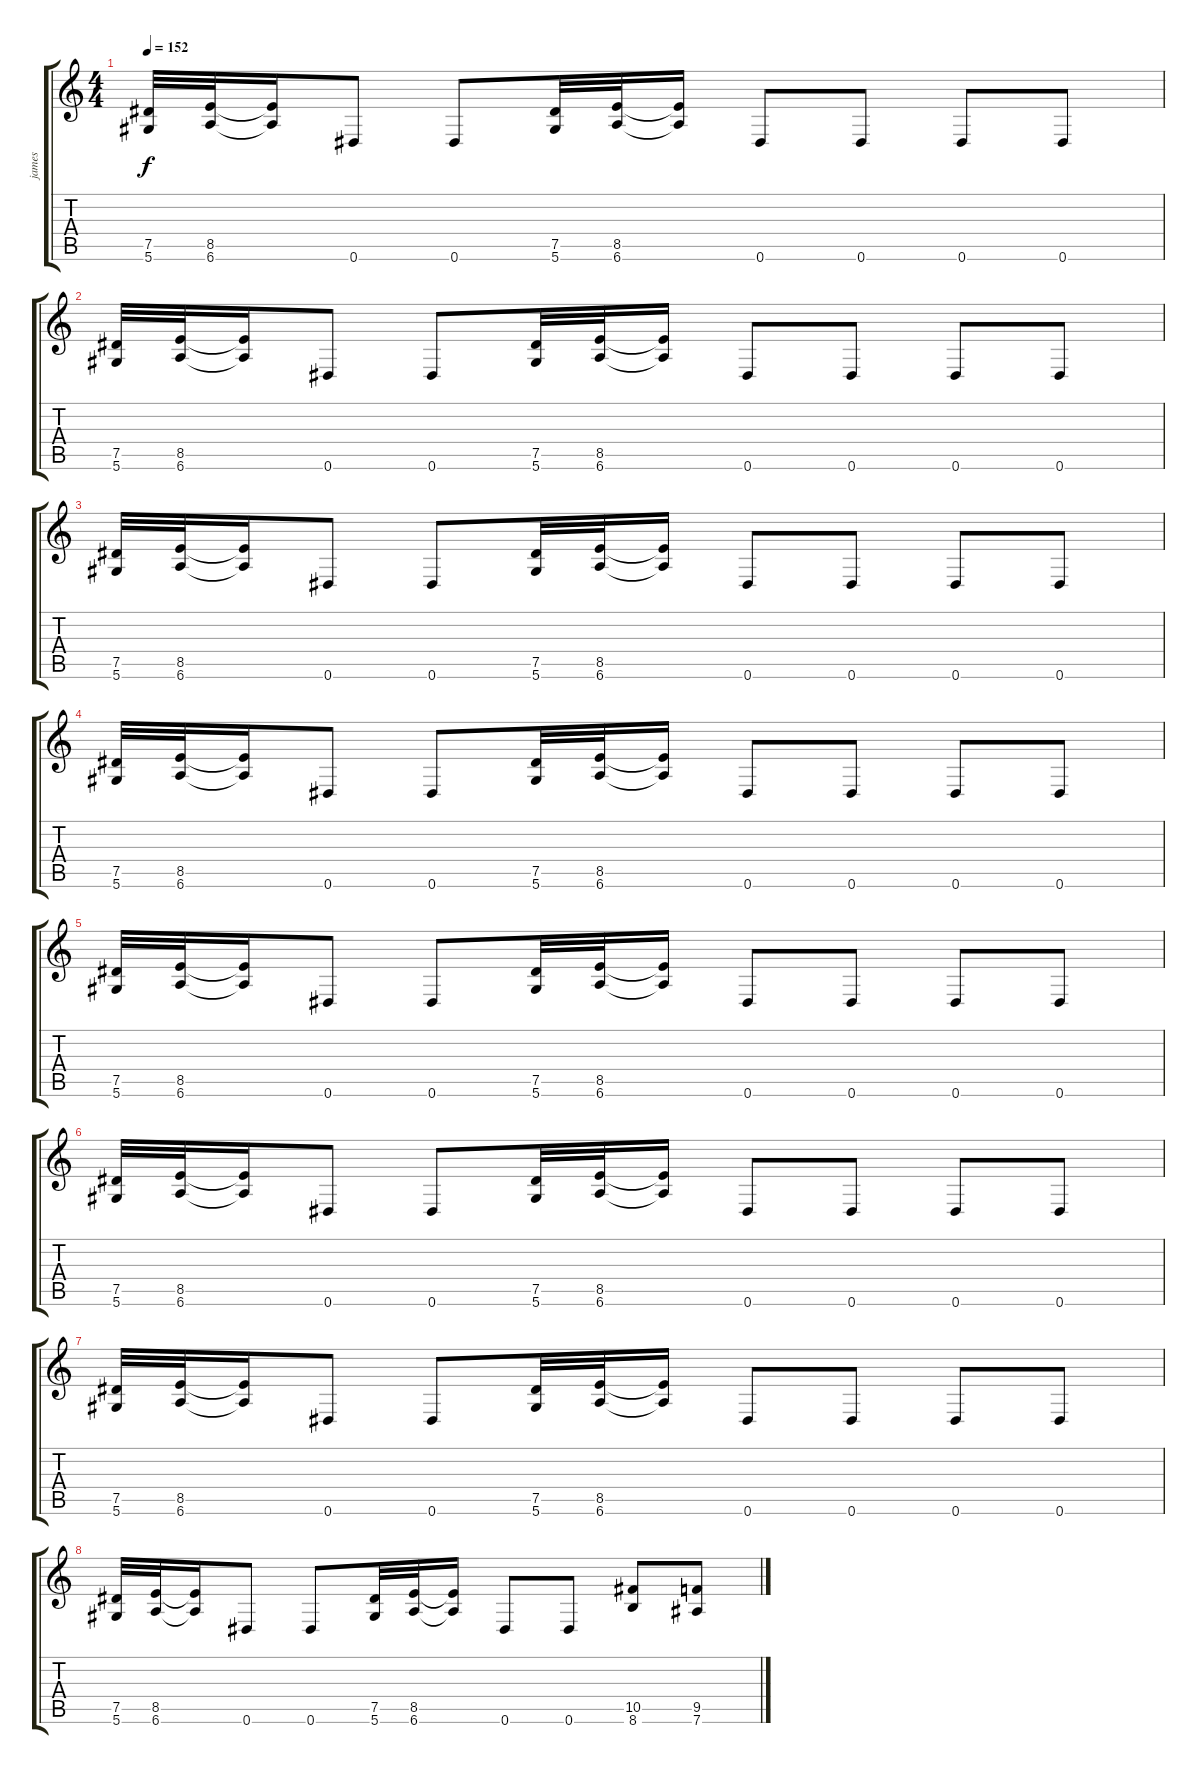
\track ("james" "james") {instrument distortionguitar}
\staff {score tabs}
\tuning (Eb4 Bb3 Gb3 Db3 Ab2 Eb2) {hide}
\ts (4 4)
\tempo 152
\clef g2
\ks c
(7.5 5.6).32{dy f} (8.5 6.6).32 (8.5{t} 6.6{t}).16 0.6.8 0.6.8 (7.5 5.6).32 (8.5 6.6).32 (8.5{t} 6.6{t}).16 0.6.8 0.6.8 0.6.8 0.6.8 |
(7.5 5.6).32 (8.5 6.6).32 (8.5{t} 6.6{t}).16 0.6.8 0.6.8 (7.5 5.6).32 (8.5 6.6).32 (8.5{t} 6.6{t}).16 0.6.8 0.6.8 0.6.8 0.6.8 |
(7.5 5.6).32 (8.5 6.6).32 (8.5{t} 6.6{t}).16 0.6.8 0.6.8 (7.5 5.6).32 (8.5 6.6).32 (8.5{t} 6.6{t}).16 0.6.8 0.6.8 0.6.8 0.6.8 |
(7.5 5.6).32 (8.5 6.6).32 (8.5{t} 6.6{t}).16 0.6.8 0.6.8 (7.5 5.6).32 (8.5 6.6).32 (8.5{t} 6.6{t}).16 0.6.8 0.6.8 0.6.8 0.6.8 |
(7.5 5.6).32 (8.5 6.6).32 (8.5{t} 6.6{t}).16 0.6.8 0.6.8 (7.5 5.6).32 (8.5 6.6).32 (8.5{t} 6.6{t}).16 0.6.8 0.6.8 0.6.8 0.6.8 |
(7.5 5.6).32 (8.5 6.6).32 (8.5{t} 6.6{t}).16 0.6.8 0.6.8 (7.5 5.6).32 (8.5 6.6).32 (8.5{t} 6.6{t}).16 0.6.8 0.6.8 0.6.8 0.6.8 |
(7.5 5.6).32 (8.5 6.6).32 (8.5{t} 6.6{t}).16 0.6.8 0.6.8 (7.5 5.6).32 (8.5 6.6).32 (8.5{t} 6.6{t}).16 0.6.8 0.6.8 0.6.8 0.6.8 |
(7.5 5.6).32 (8.5 6.6).32 (8.5{t} 6.6{t}).16 0.6.8 0.6.8 (7.5 5.6).32 (8.5 6.6).32 (8.5{t} 6.6{t}).16 0.6.8 0.6.8 (10.5 8.6).8 (9.5 7.6).8
